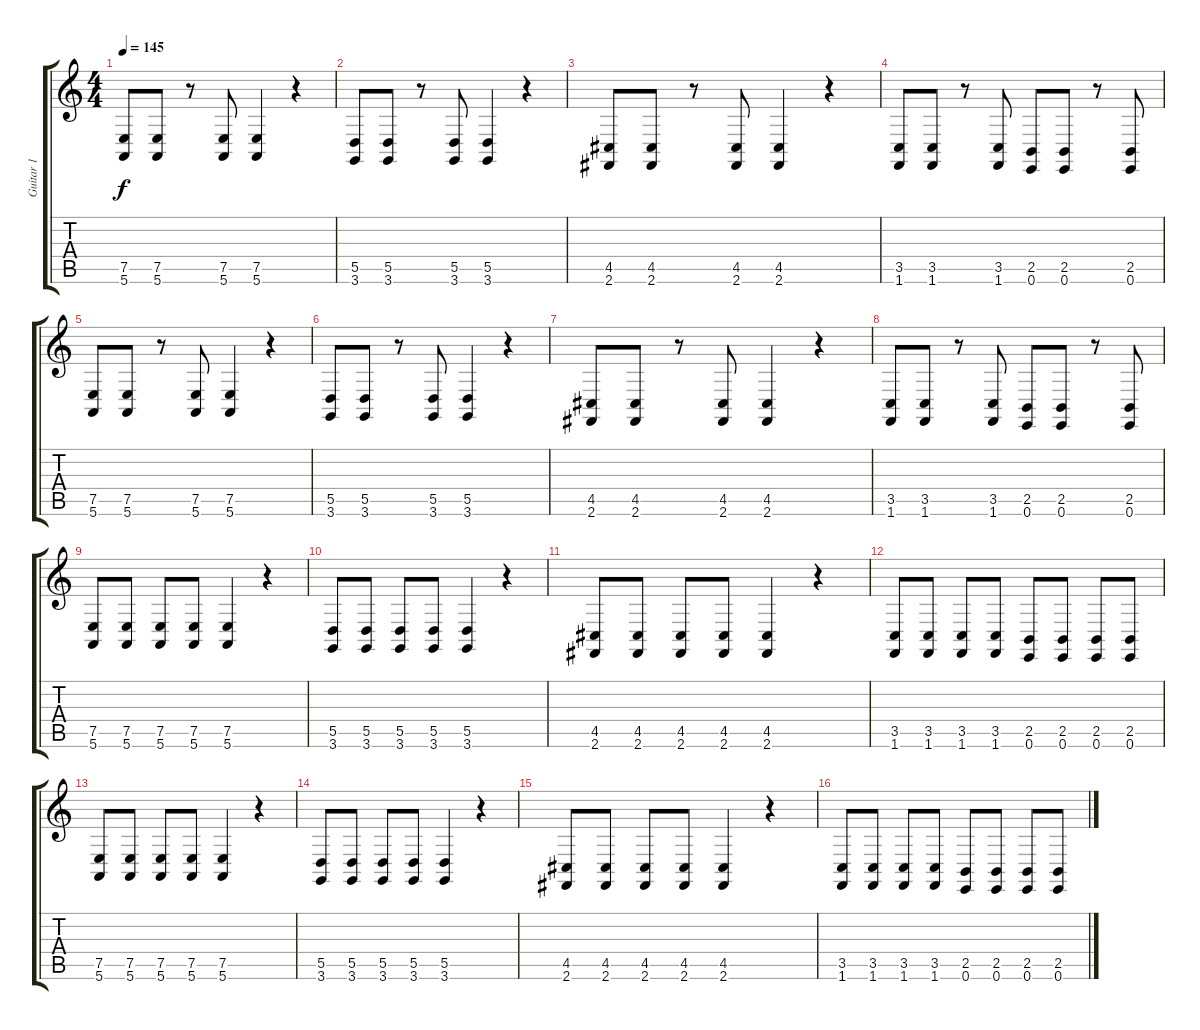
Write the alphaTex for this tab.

\track ("Guitar 1" "Guitar 1") {instrument lead1square}
\staff {score tabs}
\tuning (E4 B3 G3 D3 A2 E2) {hide}
\ts (4 4)
\tempo 145
\clef g2
\ks c
(7.5 5.6).8{dy f} (7.5 5.6).8 r.8 (7.5 5.6).8 (7.5 5.6).4 r.4 |
(5.5 3.6).8 (5.5 3.6).8 r.8 (5.5 3.6).8 (5.5 3.6).4 r.4 |
(4.5 2.6).8 (4.5 2.6).8 r.8 (4.5 2.6).8 (4.5 2.6).4 r.4 |
(3.5 1.6).8 (3.5 1.6).8 r.8 (3.5 1.6).8 (2.5 0.6).8 (2.5 0.6).8 r.8 (2.5 0.6).8 |
(7.5 5.6).8 (7.5 5.6).8 r.8 (7.5 5.6).8 (7.5 5.6).4 r.4 |
(5.5 3.6).8 (5.5 3.6).8 r.8 (5.5 3.6).8 (5.5 3.6).4 r.4 |
(4.5 2.6).8 (4.5 2.6).8 r.8 (4.5 2.6).8 (4.5 2.6).4 r.4 |
(3.5 1.6).8 (3.5 1.6).8 r.8 (3.5 1.6).8 (2.5 0.6).8 (2.5 0.6).8 r.8 (2.5 0.6).8 |
(7.5 5.6).8 (7.5 5.6).8 (7.5 5.6).8 (7.5 5.6).8 (7.5 5.6).4 r.4 |
(5.5 3.6).8 (5.5 3.6).8 (5.5 3.6).8 (5.5 3.6).8 (5.5 3.6).4 r.4 |
(4.5 2.6).8 (4.5 2.6).8 (4.5 2.6).8 (4.5 2.6).8 (4.5 2.6).4 r.4 |
(3.5 1.6).8 (3.5 1.6).8 (3.5 1.6).8 (3.5 1.6).8 (2.5 0.6).8 (2.5 0.6).8 (2.5 0.6).8 (2.5 0.6).8 |
(7.5 5.6).8 (7.5 5.6).8 (7.5 5.6).8 (7.5 5.6).8 (7.5 5.6).4 r.4 |
(5.5 3.6).8 (5.5 3.6).8 (5.5 3.6).8 (5.5 3.6).8 (5.5 3.6).4 r.4 |
(4.5 2.6).8 (4.5 2.6).8 (4.5 2.6).8 (4.5 2.6).8 (4.5 2.6).4 r.4 |
(3.5 1.6).8 (3.5 1.6).8 (3.5 1.6).8 (3.5 1.6).8 (2.5 0.6).8 (2.5 0.6).8 (2.5 0.6).8 (2.5 0.6).8
